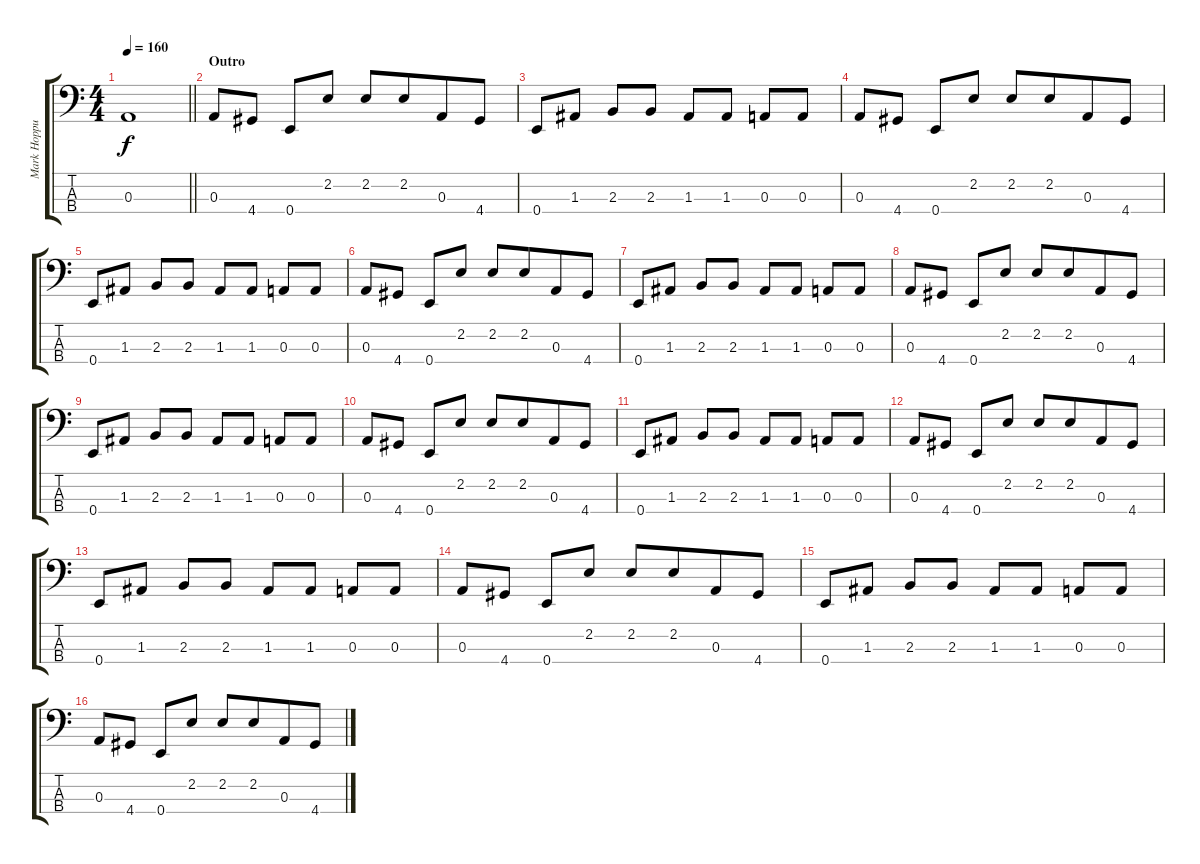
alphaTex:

\track ("Mark Hoppus - Bass" "Mark Hoppu") {instrument electricbasspick}
\staff {score tabs}
\tuning (G2 D2 A1 E1) {hide}
\ts (4 4)
\tempo 160
\clef f4
\barLineRight lightlight
\ks c
0.3{t}.1{dy f} |
\section ("" "Outro")
0.3.8 4.4.8 0.4.8 2.2.8 2.2.8 2.2.8{beam merge} 0.3.8 4.4.8 |
0.4.8 1.3.8 2.3.8 2.3.8 1.3.8 1.3.8 0.3.8{beam merge} 0.3.8 |
0.3.8 4.4.8 0.4.8 2.2.8 2.2.8 2.2.8{beam merge} 0.3.8 4.4.8 |
0.4.8 1.3.8 2.3.8 2.3.8 1.3.8 1.3.8 0.3.8{beam merge} 0.3.8 |
0.3.8 4.4.8 0.4.8 2.2.8 2.2.8 2.2.8{beam merge} 0.3.8 4.4.8 |
0.4.8 1.3.8 2.3.8 2.3.8 1.3.8 1.3.8 0.3.8{beam merge} 0.3.8 |
0.3.8 4.4.8 0.4.8 2.2.8 2.2.8 2.2.8{beam merge} 0.3.8 4.4.8 |
0.4.8 1.3.8 2.3.8 2.3.8 1.3.8 1.3.8 0.3.8{beam merge} 0.3.8 |
0.3.8 4.4.8 0.4.8 2.2.8 2.2.8 2.2.8{beam merge} 0.3.8 4.4.8 |
0.4.8 1.3.8 2.3.8 2.3.8 1.3.8 1.3.8 0.3.8{beam merge} 0.3.8 |
0.3.8 4.4.8 0.4.8 2.2.8 2.2.8 2.2.8{beam merge} 0.3.8 4.4.8 |
0.4.8 1.3.8 2.3.8 2.3.8 1.3.8 1.3.8 0.3.8{beam merge} 0.3.8 |
0.3.8 4.4.8 0.4.8 2.2.8 2.2.8 2.2.8{beam merge} 0.3.8 4.4.8 |
0.4.8 1.3.8 2.3.8 2.3.8 1.3.8 1.3.8 0.3.8{beam merge} 0.3.8 |
0.3.8 4.4.8 0.4.8 2.2.8 2.2.8 2.2.8{beam merge} 0.3.8 4.4.8
